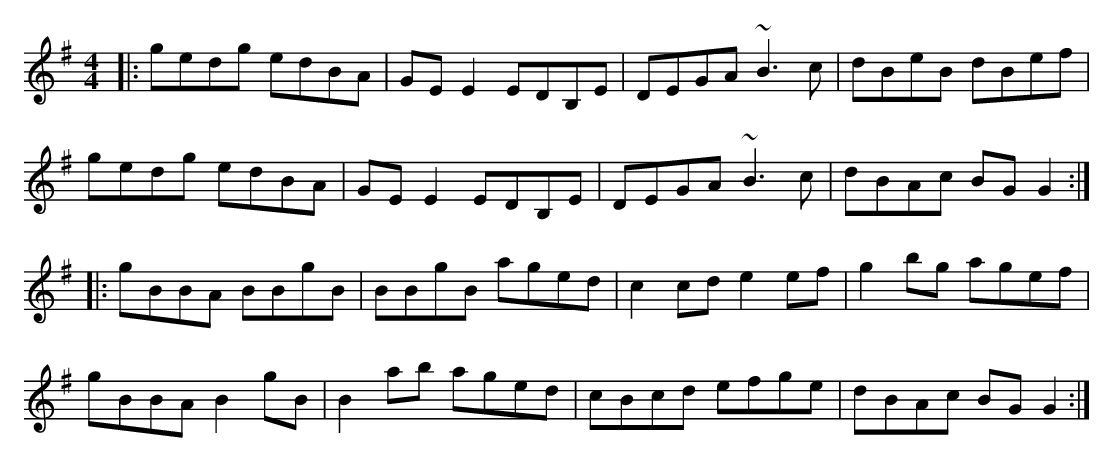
X:1
M:4/4
K:G
|:gedg edBA|GEE2 EDB,E|DEGA ~B3c|dBeB dBef|
gedg edBA|GEE2 EDB,E|DEGA ~B3c|dBAc BGG2:|
|:gBBA BBgB|BBgB aged|c2cd e2ef|g2bg agef|
gBBA B2gB|B2ab aged|cBcd efge|dBAc BGG2:|
